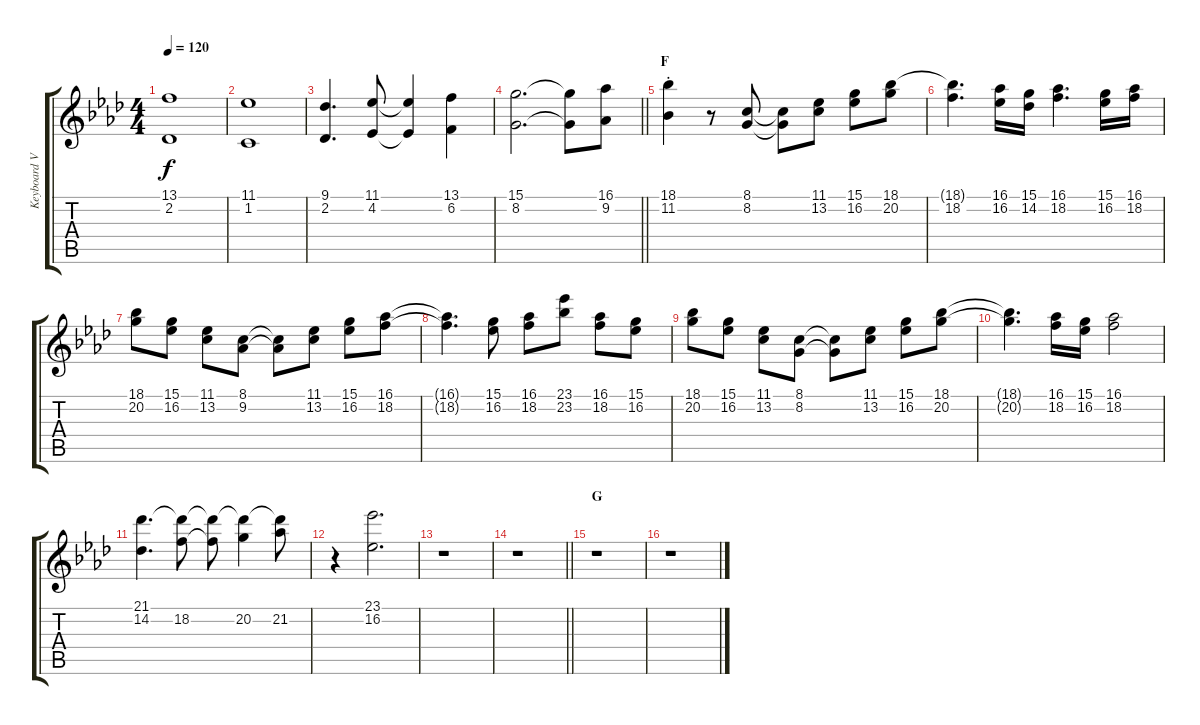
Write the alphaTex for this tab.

\track ("Keyboard VII" "Keyboard V") {instrument stringensemble1}
\staff {score tabs}
\tuning (E4 B3 G3 D3 A2 E2) {hide}
\ts (4 4)
\tempo 120
\clef g2
\ks ab
(13.1 2.2).1{dy f} |
(11.1 1.2).1 |
(9.1 2.2).4{d} (11.1 4.2).8 (11.1{t} 4.2{t}).4 (13.1 6.2).4 |
\barLineRight lightlight
(15.1 8.2).2{d} (15.1{t} 8.2{t}).8 (16.1 9.2).8 |
\section ("" "F")
(18.1{st} 11.2{st}).4 r.8 (8.1 8.2).8 (8.1{t} 8.2{t}).8 (11.1 13.2).8 (15.1 16.2).8 (18.1 20.2).8 |
(18.1{t} 18.2).4{d} (16.1 16.2).16 (15.1 14.2).16 (16.1 18.2).4{d} (15.1 16.2).16 (16.1 18.2).16 |
(18.1 20.2).8 (15.1 16.2).8 (11.1 13.2).8 (8.1 9.2).8 (8.1{t} 9.2{t}).8 (11.1 13.2).8 (15.1 16.2).8 (16.1 18.2).8 |
(16.1{t} 18.2{t}).4{d} (15.1 16.2).8 (16.1 18.2).8 (23.1 23.2).8 (16.1 18.2).8 (15.1 16.2).8 |
(18.1 20.2).8 (15.1 16.2).8 (11.1 13.2).8 (8.1 8.2).8 (8.1{t} 8.2{t}).8 (11.1 13.2).8 (15.1 16.2).8 (18.1 20.2).8 |
(18.1{t} 20.2{t}).4{d} (16.1 18.2).16 (15.1 16.2).16 (16.1 18.2).2 |
(21.1 14.2).4{d} (21.1{t} 18.2).8 (21.1{t} 18.2{t}).8 (21.1{t} 20.2).4 (21.1{t} 21.2).8 |
r.4 (23.1 16.2).2{d} |
r.1 |
\barLineRight lightlight
r.1 |
\section ("" "G")
r.1 |
r.1
